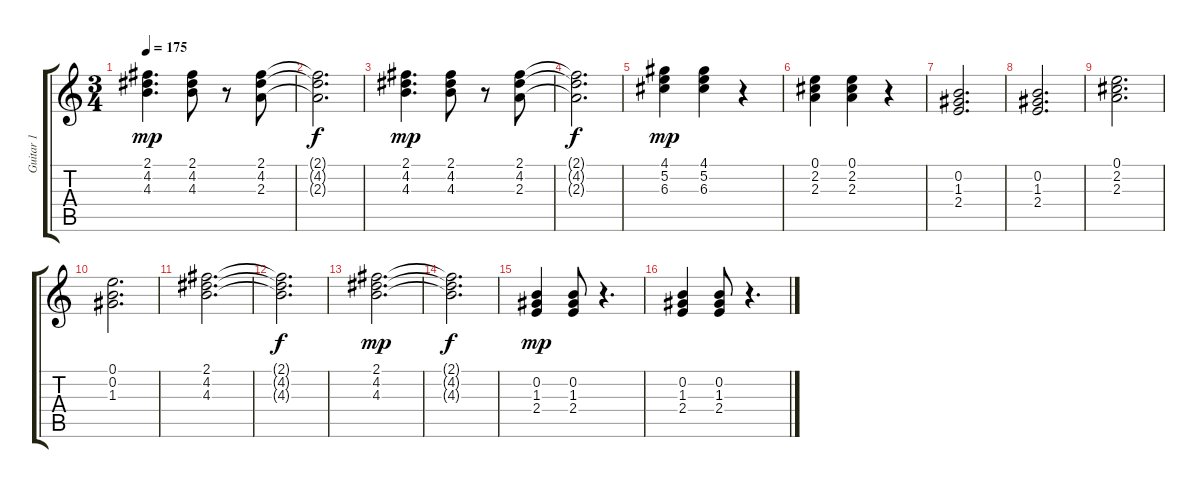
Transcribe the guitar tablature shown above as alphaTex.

\track ("Guitar 1" "Guitar 1") {instrument overdrivenguitar}
\staff {score tabs}
\tuning (E4 B3 G3 D3 A2 E2) {hide}
\ts (3 4)
\tempo 175
\clef g2
\ks c
(2.1 4.2 4.3).4{d dy mp} (2.1 4.2 4.3).8 r.8 (2.1 4.2 2.3).8 |
(2.1{t} 4.2{t} 2.3{t}).2{d dy f} |
(2.1 4.2 4.3).4{d dy mp} (2.1 4.2 4.3).8 r.8 (2.1 4.2 2.3).8 |
(2.1{t} 4.2{t} 2.3{t}).2{d dy f} |
(4.1 5.2 6.3).4{dy mp} (4.1 5.2 6.3).4 r.4 |
(0.1 2.2 2.3).4 (0.1 2.2 2.3).4 r.4 |
(0.2 1.3 2.4).2{d} |
(0.2 1.3 2.4).2{d} |
(0.1 2.2 2.3).2{d} |
(0.1 0.2 1.3).2{d} |
(2.1 4.2 4.3).2{d} |
(2.1{t} 4.2{t} 4.3{t}).2{d dy f} |
(2.1 4.2 4.3).2{d dy mp} |
(2.1{t} 4.2{t} 4.3{t}).2{d dy f} |
(0.2 1.3 2.4).4{dy mp} (0.2 1.3 2.4).8 r.4{d} |
(0.2 1.3 2.4).4 (0.2 1.3 2.4).8 r.4{d}
